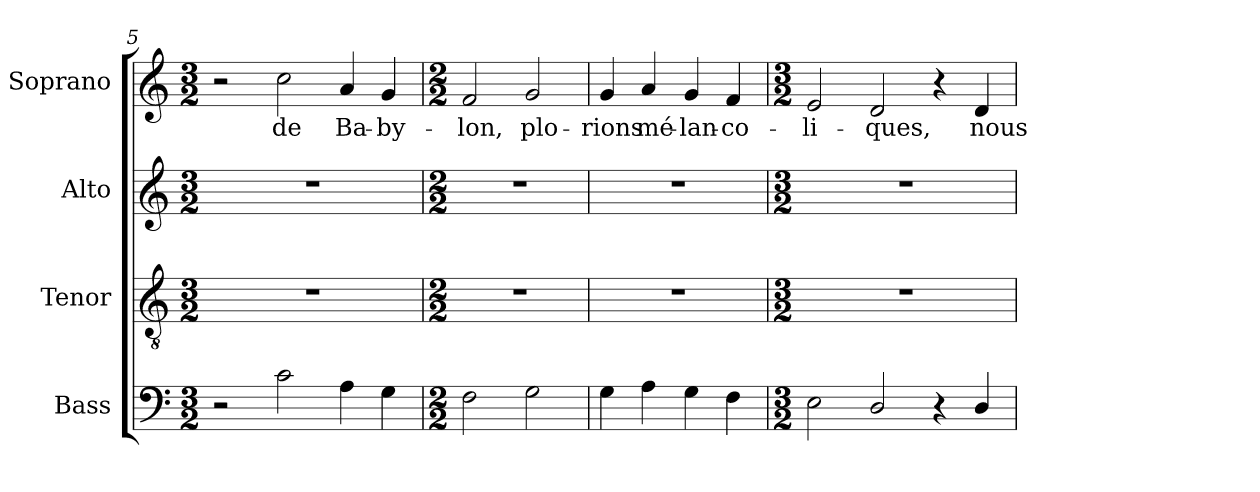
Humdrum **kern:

**kern	**kern	**kern	**kern	**text
*part4	*part3	*part2	*part1	*part1
*staff4	*staff3	*staff2	*staff1	*staff1
*I"Bass	*I"Tenor	*I"Alto	*I"Soprano	*
*I'B.	*I'T.	*I'A.	*I'S.	*
*clefF4	*clefGv2	*clefG2	*clefG2	*
*	*ITrd7c12	*	*	*
*k[]	*k[]	*k[]	*k[]	*
*C:	*C:	*C:	*C:	*
*M3/2	*M3/2	*M3/2	*M3/2	*
=5	=5	=5	=5	=5
!	!LO:N:vis=1	!LO:N:vis=1	!	!
2r	1.r	1.r	2r	.
!	!	!	!	!LO:LY:b:color=#000000
2ci\	.	.	2cci\	de
!	!	!	!	!LO:LY:b:color=#000000
4Ai\	.	.	4ai/	Ba-
!	!	!	!	!LO:LY:b:color=#000000
4Gi\	.	.	4gi/	-by-
=6	=6	=6	=6	=6
*M2/2	*M2/2	*M2/2	*M2/2	*
!	!	!	!	!LO:LY:b:color=#000000
2Fi\	1r	1r	2fi/	-lon,
!	!	!	!	!LO:LY:b:color=#000000
2Gi\	.	.	2gi/	plo-
!!LO:LB:g=z
=7	=7	=7	=7	=7
!	!	!	!	!LO:LY:b:color=#000000
4Gi\	1r	1r	4gi/	-rions
!	!	!	!	!LO:LY:b:color=#000000
4Ai\	.	.	4ai/	mé-
!	!	!	!	!LO:LY:b:color=#000000
4Gi\	.	.	4gi/	-lan-
!	!	!	!	!LO:LY:b:color=#000000
4Fi\	.	.	4fi/	-co-
=8	=8	=8	=8	=8
*M3/2	*M3/2	*M3/2	*M3/2	*
!	!LO:N:vis=1	!LO:N:vis=1	!	!
!	!	!	!	!LO:LY:b:color=#000000
2Ei\	1.r	1.r	2ei/	-li-
!	!	!	!	!LO:LY:b:color=#000000
2Di/	.	.	2di/	-ques,
4r	.	.	4r	.
!	!	!	!	!LO:LY:b:color=#000000
4Di/	.	.	4di/	nous
=	=	=	=	=
*-	*-	*-	*-	*-
